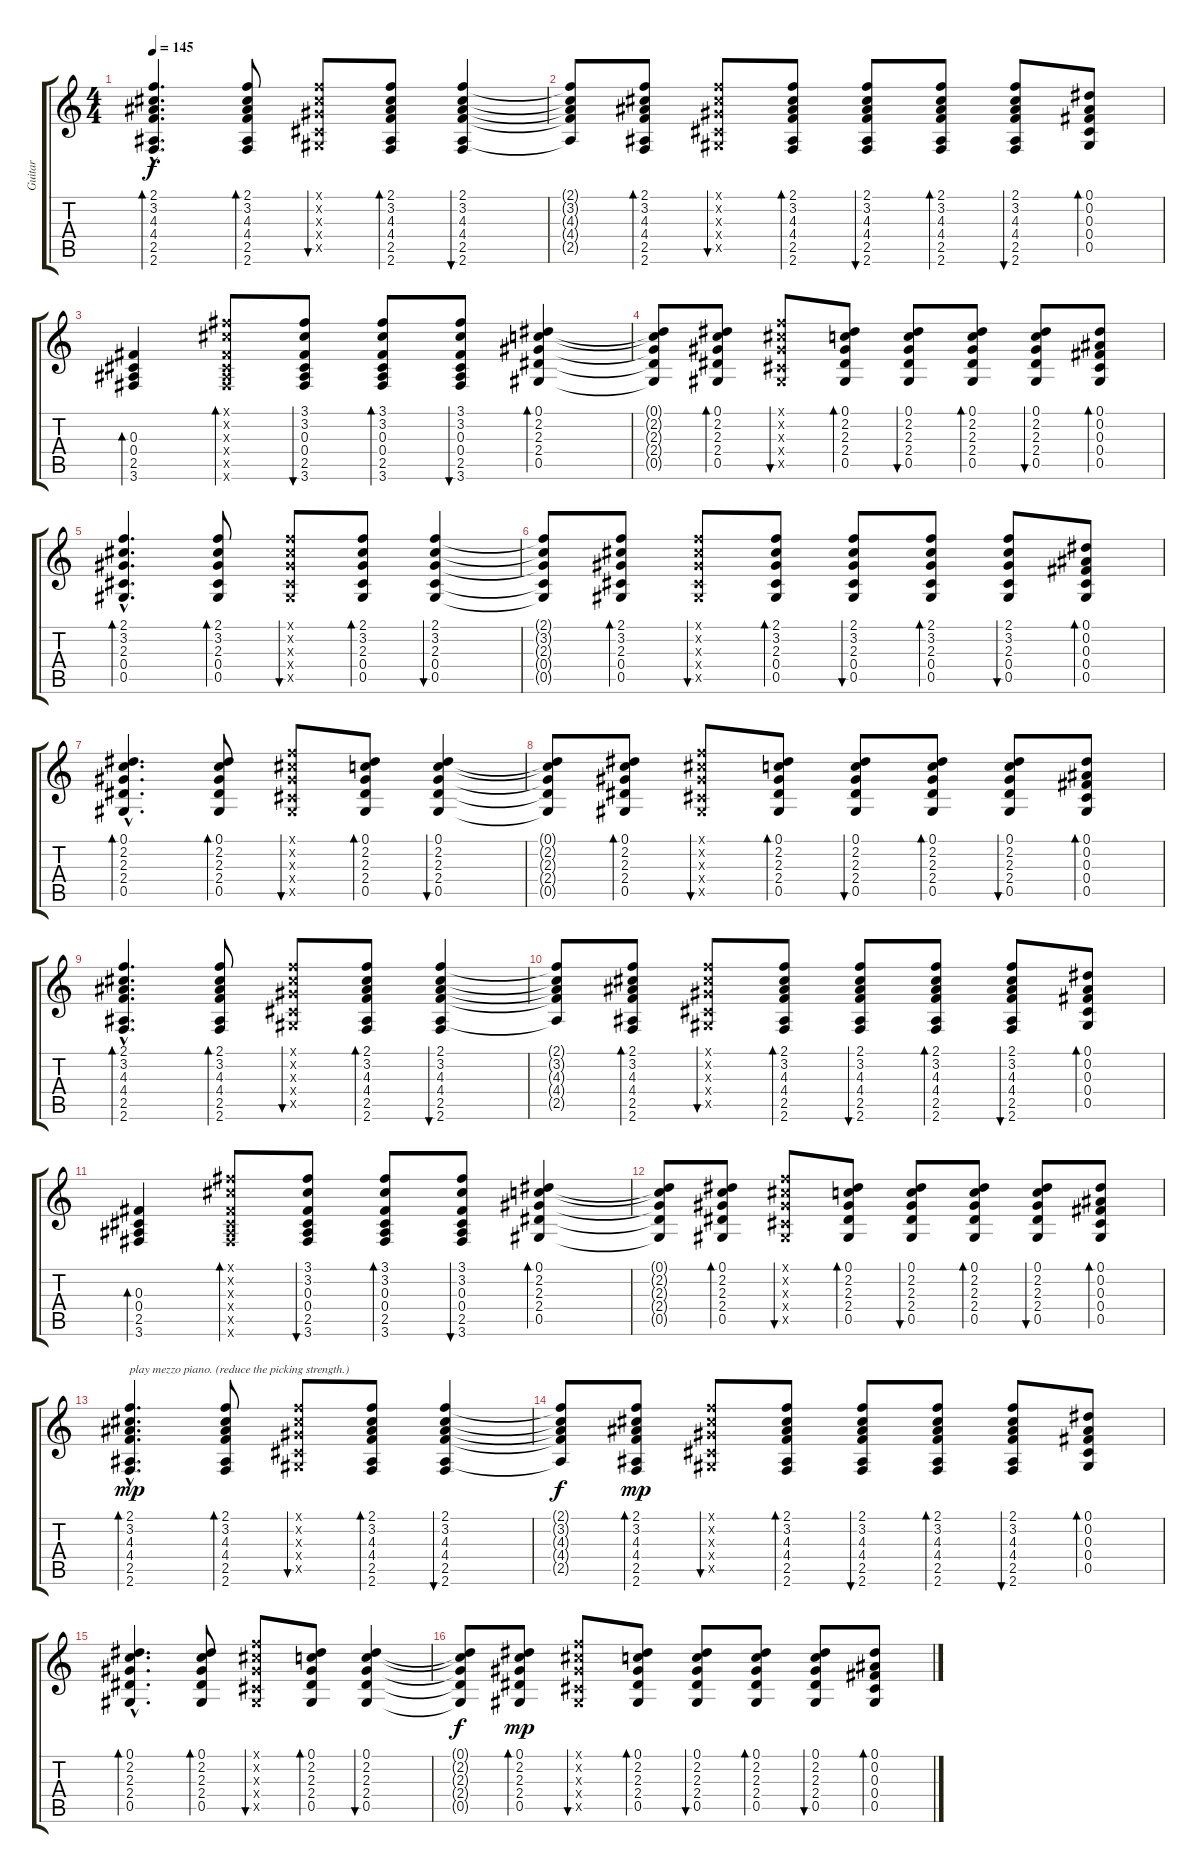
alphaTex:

\track ("Guitar" "Guitar") {instrument acousticguitarsteel}
\staff {score tabs}
\tuning (Eb4 Bb3 Gb3 Db3 Ab2 Eb2) {hide}
\ts (4 4)
\tempo 145
\clef g2
\ks c
(2.1{hac} 3.2{hac} 4.3{hac} 4.4{hac} 2.5{hac} 2.6{hac}).4{d bd 120 dy f} (2.1 3.2 4.3 4.4 2.5 2.6).8{bd 60} (2.1{x} 3.2{x} 2.3{x} 0.4{x} 0.5{x}).8{bu 60} (2.1 3.2 4.3 4.4 2.5 2.6).8{bd 120} (2.1 3.2 4.3 4.4 2.5 2.6).4{bu 120} |
(2.1{t} 3.2{t} 4.3{t} 4.4{t} 2.5{t}).8 (2.1 3.2 4.3 4.4 2.5 2.6).8{bd 120} (2.1{x} 3.2{x} 2.3{x} 0.4{x} 0.5{x}).8{bu 60} (2.1 3.2 4.3 4.4 2.5 2.6).8{bd 60} (2.1 3.2 4.3 4.4 2.5 2.6).8{bu 120} (2.1 3.2 4.3 4.4 2.5 2.6).8{bd 120} (2.1 3.2 4.3 4.4 2.5 2.6).8{bu 120} (0.1 0.2 0.3 0.4 0.5).8{bd 60} |
(0.3 0.4 2.5 3.6).4{bd 120} (3.1{x} 3.2{x} 0.3{x} 0.4{x} 2.5{x} 3.6{x}).8{bd 60} (3.1 3.2 0.3 0.4 2.5 3.6).8{bu 60} (3.1 3.2 0.3 0.4 2.5 3.6).8{bd 60} (3.1 3.2 0.3 0.4 2.5 3.6).8{bu 60} (0.1 2.2 2.3 2.4 0.5).4{bd 60} |
(0.1{t} 2.2{t} 2.3{t} 2.4{t} 0.5{t}).8 (0.1 2.2 2.3 2.4 0.5).8{bd 120} (2.1{x} 3.2{x} 2.3{x} 0.4{x} 0.5{x}).8{bu 60} (0.1 2.2 2.3 2.4 0.5).8{bd 60} (0.1 2.2 2.3 2.4 0.5).8{bu 120} (0.1 2.2 2.3 2.4 0.5).8{bd 120} (0.1 2.2 2.3 2.4 0.5).8{bu 120} (0.1 0.2 0.3 0.4 0.5).8{bd 60} |
(2.1{hac} 3.2{hac} 2.3{hac} 0.4{hac} 0.5{hac}).4{d bd 120} (2.1 3.2 2.3 0.4 0.5).8{bd 60} (2.1{x} 3.2{x} 2.3{x} 0.4{x} 0.5{x}).8{bu 60} (2.1 3.2 2.3 0.4 0.5).8{bd 120} (2.1 3.2 2.3 0.4 0.5).4{bu 120} |
(2.1{t} 3.2{t} 2.3{t} 0.4{t} 0.5{t}).8 (2.1 3.2 2.3 0.4 0.5).8{bd 120} (2.1{x} 3.2{x} 2.3{x} 0.4{x} 0.5{x}).8{bu 60} (2.1 3.2 2.3 0.4 0.5).8{bd 60} (2.1 3.2 2.3 0.4 0.5).8{bu 120} (2.1 3.2 2.3 0.4 0.5).8{bd 120} (2.1 3.2 2.3 0.4 0.5).8{bu 120} (0.1 0.2 0.3 0.4 0.5).8{bd 60} |
(0.1{hac} 2.2{hac} 2.3{hac} 2.4{hac} 0.5{hac}).4{d bd 120} (0.1 2.2 2.3 2.4 0.5).8{bd 60} (2.1{x} 3.2{x} 2.3{x} 0.4{x} 0.5{x}).8{bu 60} (0.1 2.2 2.3 2.4 0.5).8{bd 120} (0.1 2.2 2.3 2.4 0.5).4{bu 120} |
(0.1{t} 2.2{t} 2.3{t} 2.4{t} 0.5{t}).8 (0.1 2.2 2.3 2.4 0.5).8{bd 120} (2.1{x} 3.2{x} 2.3{x} 0.4{x} 0.5{x}).8{bu 60} (0.1 2.2 2.3 2.4 0.5).8{bd 60} (0.1 2.2 2.3 2.4 0.5).8{bu 120} (0.1 2.2 2.3 2.4 0.5).8{bd 120} (0.1 2.2 2.3 2.4 0.5).8{bu 120} (0.1 0.2 0.3 0.4 0.5).8{bd 60} |
(2.1{hac} 3.2{hac} 4.3{hac} 4.4{hac} 2.5{hac} 2.6{hac}).4{d bd 120} (2.1 3.2 4.3 4.4 2.5 2.6).8{bd 60} (2.1{x} 3.2{x} 2.3{x} 0.4{x} 0.5{x}).8{bu 60} (2.1 3.2 4.3 4.4 2.5 2.6).8{bd 120} (2.1 3.2 4.3 4.4 2.5 2.6).4{bu 120} |
(2.1{t} 3.2{t} 4.3{t} 4.4{t} 2.5{t}).8 (2.1 3.2 4.3 4.4 2.5 2.6).8{bd 120} (2.1{x} 3.2{x} 2.3{x} 0.4{x} 0.5{x}).8{bu 60} (2.1 3.2 4.3 4.4 2.5 2.6).8{bd 60} (2.1 3.2 4.3 4.4 2.5 2.6).8{bu 120} (2.1 3.2 4.3 4.4 2.5 2.6).8{bd 120} (2.1 3.2 4.3 4.4 2.5 2.6).8{bu 120} (0.1 0.2 0.3 0.4 0.5).8{bd 60} |
(0.3 0.4 2.5 3.6).4{bd 120} (3.1{x} 3.2{x} 0.3{x} 0.4{x} 2.5{x} 3.6{x}).8{bd 60} (3.1 3.2 0.3 0.4 2.5 3.6).8{bu 60} (3.1 3.2 0.3 0.4 2.5 3.6).8{bd 60} (3.1 3.2 0.3 0.4 2.5 3.6).8{bu 60} (0.1 2.2 2.3 2.4 0.5).4{bd 60} |
(0.1{t} 2.2{t} 2.3{t} 2.4{t} 0.5{t}).8 (0.1 2.2 2.3 2.4 0.5).8{bd 120} (2.1{x} 3.2{x} 2.3{x} 0.4{x} 0.5{x}).8{bu 60} (0.1 2.2 2.3 2.4 0.5).8{bd 60} (0.1 2.2 2.3 2.4 0.5).8{bu 120} (0.1 2.2 2.3 2.4 0.5).8{bd 120} (0.1 2.2 2.3 2.4 0.5).8{bu 120} (0.1 0.2 0.3 0.4 0.5).8{bd 60} |
(2.1{hac} 3.2{hac} 4.3{hac} 4.4{hac} 2.5{hac} 2.6{hac}).4{d bd 120 txt "play mezzo piano. (reduce the picking strength.)" dy mp} (2.1 3.2 4.3 4.4 2.5 2.6).8{bd 60} (2.1{x} 3.2{x} 2.3{x} 0.4{x} 0.5{x}).8{bu 60} (2.1 3.2 4.3 4.4 2.5 2.6).8{bd 120} (2.1 3.2 4.3 4.4 2.5 2.6).4{bu 120} |
(2.1{t} 3.2{t} 4.3{t} 4.4{t} 2.5{t}).8{dy f} (2.1 3.2 4.3 4.4 2.5 2.6).8{bd 120 dy mp} (2.1{x} 3.2{x} 2.3{x} 0.4{x} 0.5{x}).8{bu 60} (2.1 3.2 4.3 4.4 2.5 2.6).8{bd 60} (2.1 3.2 4.3 4.4 2.5 2.6).8{bu 120} (2.1 3.2 4.3 4.4 2.5 2.6).8{bd 120} (2.1 3.2 4.3 4.4 2.5 2.6).8{bu 120} (0.1 0.2 0.3 0.4 0.5).8{bd 60} |
(0.1{hac} 2.2{hac} 2.3{hac} 2.4{hac} 0.5{hac}).4{d bd 120} (0.1 2.2 2.3 2.4 0.5).8{bd 60} (2.1{x} 3.2{x} 2.3{x} 0.4{x} 0.5{x}).8{bu 60} (0.1 2.2 2.3 2.4 0.5).8{bd 120} (0.1 2.2 2.3 2.4 0.5).4{bu 120} |
(0.1{t} 2.2{t} 2.3{t} 2.4{t} 0.5{t}).8{dy f} (0.1 2.2 2.3 2.4 0.5).8{bd 120 dy mp} (2.1{x} 3.2{x} 2.3{x} 0.4{x} 0.5{x}).8{bu 60} (0.1 2.2 2.3 2.4 0.5).8{bd 60} (0.1 2.2 2.3 2.4 0.5).8{bu 120} (0.1 2.2 2.3 2.4 0.5).8{bd 120} (0.1 2.2 2.3 2.4 0.5).8{bu 120} (0.1 0.2 0.3 0.4 0.5).8{bd 60}
